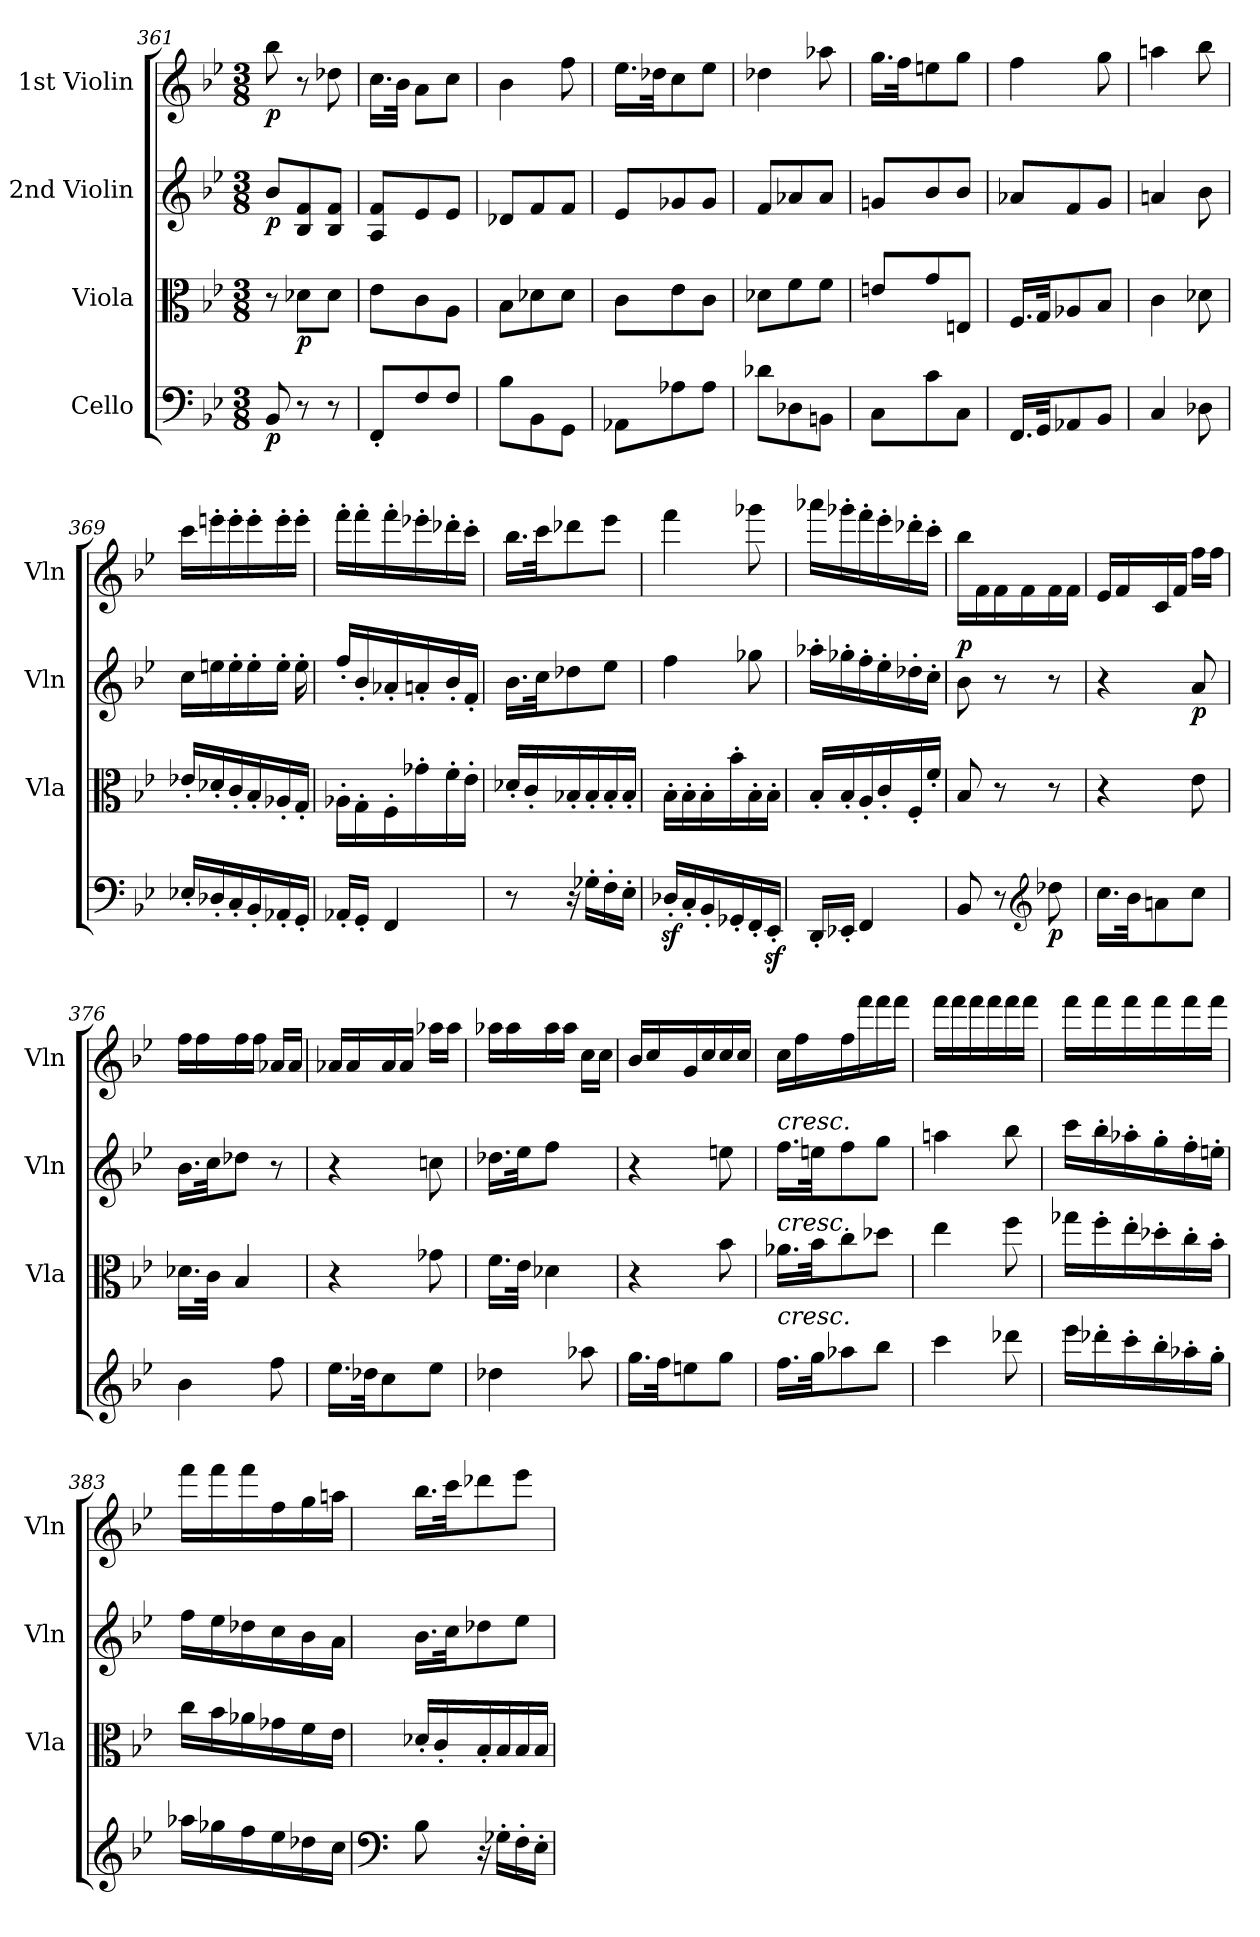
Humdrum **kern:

**kern	**dynam	**kern	**dynam	**kern	**dynam	**kern	**dynam
*part4	*part4	*part3	*part3	*part2	*part2	*part1	*part1
*staff4	*staff4	*staff3	*staff3	*staff2	*staff2	*staff1	*staff1
*I"Cello	*	*I"Viola	*	*I"2nd Violin	*	*I"1st Violin	*
*	*	*I'Vla	*	*I'Vln	*	*I'Vln	*
*clefF4	*	*clefC3	*	*clefG2	*	*clefG2	*
*k[b-e-]	*	*k[b-e-]	*	*k[b-e-]	*	*k[b-e-]	*
*B-:	*	*B-:	*	*B-:	*	*B-:	*
*M3/8	*	*M3/8	*	*M3/8	*	*M3/8	*
=361	=361	=361	=361	=361	=361	=361	=361
!	!LO:DY:b	!	!	!	!LO:DY:b	!	!LO:DY:b
8BB-/	p	8r	.	8b-/L	p	8bb-\	p
!	!	!	!LO:DY:b	!	!	!	!
8r	.	8d-X\L	p	8B-/ 8f/	.	8r	.
8r	.	8d-\J	.	8B-/ 8f/J	.	8dd-X\	.
!!LO:LB:g=z
=362	=362	=362	=362	=362	=362	=362	=362
8FF'/L	.	8e-\L	.	8A/ 8f/L	.	16.cc\LL	.
.	.	.	.	.	.	32b-\JJk	.
8F/	.	8c\	.	8e-/	.	8a\L	.
8F/J	.	8A\J	.	8e-/J	.	8cc\J	.
=363	=363	=363	=363	=363	=363	=363	=363
8B-\L	.	8B-\L	.	8d-X/L	.	4b-\	.
8BB-\	.	8d-X\	.	8f/	.	.	.
8GG\J	.	8d-\J	.	8f/J	.	8ff\	.
=364	=364	=364	=364	=364	=364	=364	=364
8AA-X\L	.	8c\L	.	8e-/L	.	16.ee-\LL	.
.	.	.	.	.	.	32dd-X\JK	.
8A-X\	.	8e-\	.	8g-X/	.	8cc\	.
8A-\J	.	8c\J	.	8g-/J	.	8ee-\J	.
=365	=365	=365	=365	=365	=365	=365	=365
8d-X\L	.	8d-X\L	.	8f/L	.	4dd-X\	.
8D-X\	.	8f\	.	8a-X/	.	.	.
8BBn\J	.	8f\J	.	8a-/J	.	8aa-X\	.
=366	=366	=366	=366	=366	=366	=366	=366
8C\L	.	8en/L	.	8gn/L	.	16.gg\LL	.
.	.	.	.	.	.	32ff\JK	.
8c\	.	8g/	.	8b-/	.	8een\	.
8C\J	.	8En/J	.	8b-/J	.	8gg\J	.
=367	=367	=367	=367	=367	=367	=367	=367
16.FF/LL	.	16.F/LL	.	8a-X/L	.	4ff\	.
32GG/JK	.	32G/JK	.	.	.	.	.
8AA-X/	.	8A-X/	.	8f/	.	.	.
8BB-/J	.	8B-/J	.	8g/J	.	8gg\	.
=368	=368	=368	=368	=368	=368	=368	=368
4C/	.	4c\	.	4an/	.	4aan\	.
8D-X\	.	8d-X\	.	8b-\	.	8bb-\	.
!!LO:LB:g=z
=369	=369	=369	=369	=369	=369	=369	=369
16E-X'/LL	.	16e-X'/LL	.	16cc\LL	.	16ccc\LL	.
16D-X'/	.	16d-X'/	.	16een\	.	16eeen'\	.
16C'/	.	16c'/	.	16ee'\	.	16eee'\	.
16BB-'/	.	16B-'/	.	16ee'\	.	16eee'\	.
16AA-X'/	.	16A-X'/	.	16ee'\JJ	.	16eee'\	.
16GG'/JJ	.	16G'/JJ	.	16ee'\	.	16eee'\JJ	.
=370	=370	=370	=370	=370	=370	=370	=370
16AA-X'/LL	.	16A-X'\LL	.	16ff'/LL	.	16fff'\LL	.
16GG'/JJ	.	16G'\	.	16b-'/	.	16fff'\	.
4FF/	.	16F'\	.	16a-X'/	.	16fff'\	.
.	.	16g-X'\	.	16an'/	.	16eee-X'\	.
.	.	16f'\	.	16b-'/	.	16ddd-X'\	.
.	.	16e-'\JJ	.	16f'/JJ	.	16ccc'\JJ	.
=371	=371	=371	=371	=371	=371	=371	=371
8r	.	16d-X'/LL	.	16.b-\LL	.	16.bb-\LL	.
.	.	16c'/	.	.	.	.	.
.	.	.	.	32cc\JK	.	32ccc\JK	.
16r	.	16B-X'/	.	8dd-X\	.	8ddd-X\	.
16G-X'\LL	.	16B-'/	.	.	.	.	.
16F'\	.	16B-'/	.	8ee-\J	.	8eee-\J	.
16E-'\JJ	.	16B-'/JJ	.	.	.	.	.
=372	=372	=372	=372	=372	=372	=372	=372
16D-Xz<'/LL	.	16B-'\LL	.	4ff\	.	4fff\	.
16C'/	.	16B-'\	.	.	.	.	.
16BB-'/	.	16B-'\	.	.	.	.	.
16GG-X'/	.	16b-'\	.	.	.	.	.
16FF'/	.	16B-'\	.	8gg-X\	.	8ggg-X\	.
16EE-z>'/JJ	.	16B-'\JJ	.	.	.	.	.
!!LO:PB:g=z
=373	=373	=373	=373	=373	=373	=373	=373
16DD'/LL	.	16B-'/LL	.	16aa-X'\LL	.	16aaa-X\LL	.
16EE-X'/JJ	.	16B-'/	.	16gg-X'\	.	16ggg-X'\	.
4FF/	.	16A'/	.	16ff'\	.	16fff'\	.
.	.	16c'/	.	16ee-'\	.	16eee-'\	.
.	.	16F'/	.	16dd-X'\	.	16ddd-X'\	.
.	.	16f'/JJ	.	16cc'\JJ	.	16ccc'\JJ	.
=374	=374	=374	=374	=374	=374	=374	=374
!	!	!	!	!	!LO:DY:a	!	!
8BB-/	.	8B-/	.	8b-\	p	16bb-\LL	.
.	.	.	.	.	.	16f\	.
8r	.	8r	.	8r	.	16f\	.
.	.	.	.	.	.	16f\	.
*clefG2	*	*	*	*	*	*	*
!	!LO:DY:b	!	!	!	!	!	!
8dd-X\	p	8r	.	8r	.	16f\	.
.	.	.	.	.	.	16f\JJ	.
=375	=375	=375	=375	=375	=375	=375	=375
16.cc\LL	.	4r	.	4r	.	16e-/LL	.
.	.	.	.	.	.	16f/	.
32b-\JK	.	.	.	.	.	.	.
8an\	.	.	.	.	.	16c/	.
.	.	.	.	.	.	16f/JJ	.
!	!	!	!	!	!LO:DY:b	!	!
8cc\J	.	8e-\	.	8a/	p	16ff\LL	.
.	.	.	.	.	.	16ff\JJ	.
=376	=376	=376	=376	=376	=376	=376	=376
4b-\	.	16.d-X\LL	.	16.b-\LL	.	16ff\LL	.
.	.	.	.	.	.	16ff\	.
.	.	32c\JJk	.	32cc\JK	.	.	.
.	.	4B-/	.	8dd-X\J	.	16ff\	.
.	.	.	.	.	.	16ff\JJ	.
8ff\	.	.	.	8r	.	16a-X/LL	.
.	.	.	.	.	.	16a-/JJ	.
=377	=377	=377	=377	=377	=377	=377	=377
16.ee-\LL	.	4r	.	4r	.	16a-X/LL	.
.	.	.	.	.	.	16a-/	.
32dd-X\JK	.	.	.	.	.	.	.
8cc\	.	.	.	.	.	16a-/	.
.	.	.	.	.	.	16a-/JJ	.
8ee-\J	.	8g-X\	.	8ccn\	.	16aa-X\LL	.
.	.	.	.	.	.	16aa-\JJ	.
!!LO:LB:g=z
=378	=378	=378	=378	=378	=378	=378	=378
4dd-X\	.	16.f\LL	.	16.dd-X\LL	.	16aa-X\LL	.
.	.	.	.	.	.	16aa-\	.
.	.	32e-\JJk	.	32ee-\JK	.	.	.
.	.	4d-X\	.	8ff\J	.	16aa-\	.
.	.	.	.	.	.	16aa-\JJ	.
8aa-X\	.	.	.	8ryy	.	16cc\LL	.
.	.	.	.	.	.	16cc\JJ	.
=379	=379	=379	=379	=379	=379	=379	=379
16.gg\LL	.	4r	.	4r	.	16b-/LL	.
.	.	.	.	.	.	16cc/	.
32ff\JK	.	.	.	.	.	.	.
8een\	.	.	.	.	.	16g/	.
.	.	.	.	.	.	16cc/	.
8gg\J	.	8b-\	.	8een\	.	16cc/	.
.	.	.	.	.	.	16cc/JJ	.
=380	=380	=380	=380	=380	=380	=380	=380
!	!	!	!	!LO:TX:a:i:t=cresc.	!	!	!
!	!	!LO:TX:a:i:t=cresc.	!	!	!	!	!
!LO:TX:a:i:t=cresc.	!	!	!	!	!	!	!
16.ff\LL	.	16.a-X\LL	.	16.ff\LL	.	16cc\LL	.
.	.	.	.	.	.	16ff\	.
32gg\JK	.	32b-\JK	.	32een\JK	.	.	.
8aa-X\	.	8cc\	.	8ff\	.	16ff\	.
.	.	.	.	.	.	16fff\	.
8bb-\J	.	8dd-X\J	.	8gg\J	.	16fff\	.
.	.	.	.	.	.	16fff\JJ	.
=381	=381	=381	=381	=381	=381	=381	=381
4ccc\	.	4ee-\	.	4aan\	.	16fff\LL	.
.	.	.	.	.	.	16fff\	.
.	.	.	.	.	.	16fff\	.
.	.	.	.	.	.	16fff\	.
8ddd-X\	.	8ff\	.	8bb-\	.	16fff\	.
.	.	.	.	.	.	16fff\JJ	.
!!LO:PB:g=z
=382	=382	=382	=382	=382	=382	=382	=382
16eee-\LL	.	16gg-X\LL	.	16ccc\LL	.	16fff\LL	.
16ddd-X'\	.	16ff'\	.	16bb-'\	.	16fff\	.
16ccc'\	.	16ee-'\	.	16aa-X'\	.	16fff\	.
16bb-'\	.	16dd-X'\	.	16gg'\	.	16fff\	.
16aa-X'\	.	16cc'\	.	16ff'\	.	16fff\	.
16gg'\JJ	.	16b-'\JJ	.	16een'\JJ	.	16fff\JJ	.
=383	=383	=383	=383	=383	=383	=383	=383
16aa-X\LL	.	16cc\LL	.	16ff\LL	.	16fff\LL	.
16gg-X\	.	16b-\	.	16ee-\	.	16fff\	.
16ff\	.	16a-X\	.	16dd-X\	.	16fff\	.
16ee-\	.	16g-X\	.	16cc\	.	16ff\	.
16dd-X\	.	16f\	.	16b-\	.	16gg\	.
16cc\JJ	.	16e-\JJ	.	16a\JJ	.	16aan\JJ	.
=384	=384	=384	=384	=384	=384	=384	=384
*clefF4	*	*	*	*	*	*	*
8B-\	.	16d-X'/LL	.	16.b-\LL	.	16.bb-\LL	.
.	.	16c'/	.	.	.	.	.
.	.	.	.	32cc\JK	.	32ccc\JK	.
16r	.	16B-'/	.	8dd-X\	.	8ddd-X\	.
16G-X'\LL	.	16B-/	.	.	.	.	.
16F'\	.	16B-/	.	8ee-\J	.	8eee-\J	.
16E-'\JJ	.	16B-/JJ	.	.	.	.	.
=	=	=	=	=	=	=	=
*-	*-	*-	*-	*-	*-	*-	*-
